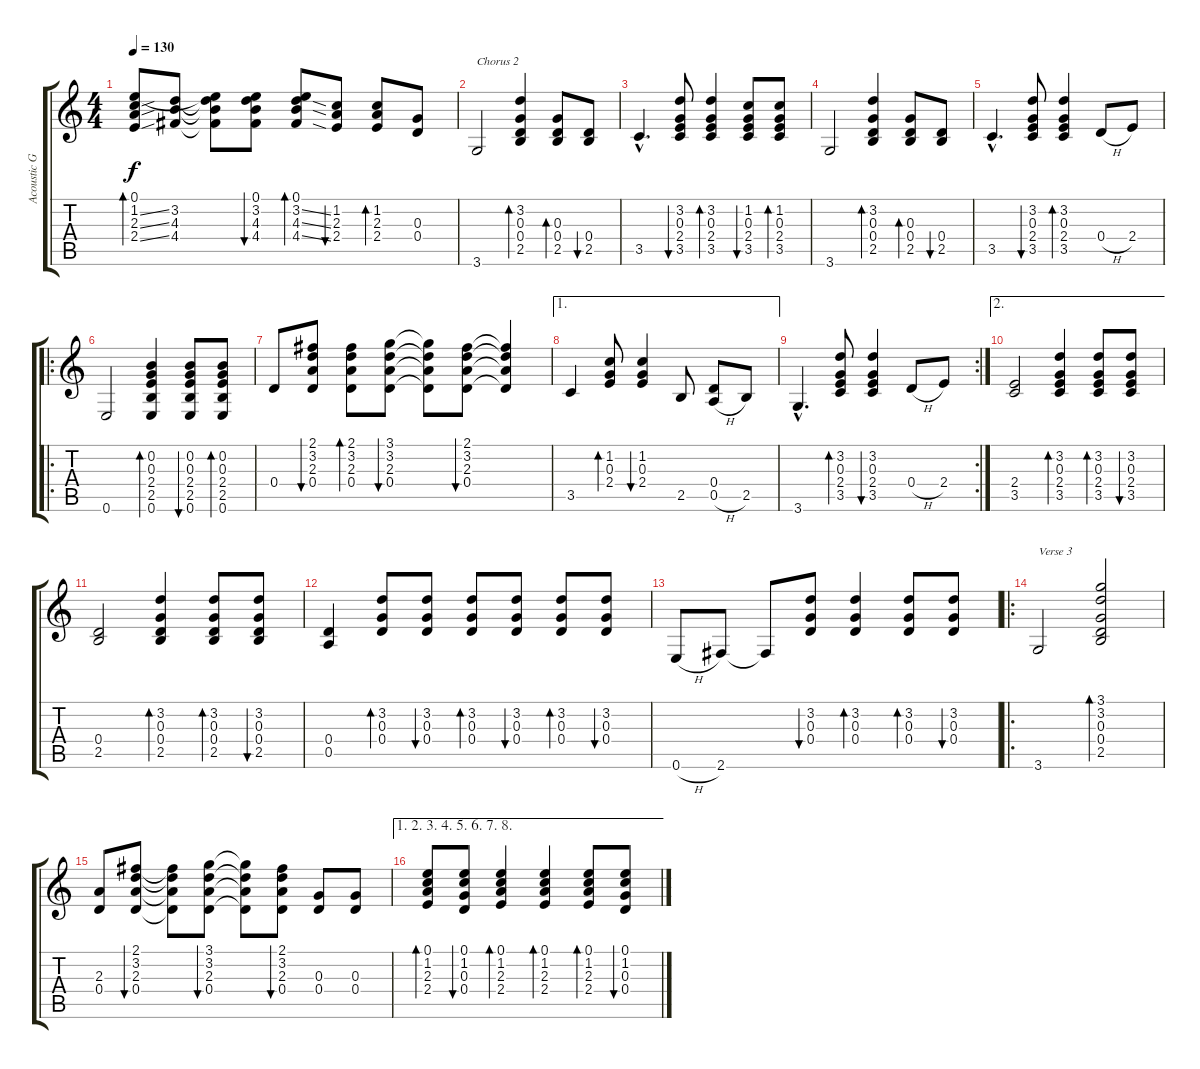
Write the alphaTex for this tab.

\track ("Acoustic Guitar" "Acoustic G") {instrument acousticguitarnylon}
\staff {score tabs}
\tuning (E4 B3 G3 D3 A2 E2) {hide}
\ts (4 4)
\tempo 130
\clef g2
\ks c
(0.1 1.2{ss} 2.3{ss} 2.4{ss}).8{bd 30 dy f} (3.2 4.3 4.4).8 (0.1{t} 3.2{t} 4.3{t} 4.4{t}).8 (0.1 3.2 4.3 4.4).8{bu 30} (0.1 3.2{ss} 4.3{ss} 4.4{ss}).8{bd 30} (1.2 2.3 2.4).8{bu 30} (1.2 2.3 2.4).8{bd 30} (0.3 0.4).8 |
3.6.2{txt "Chorus 2"} (3.2 0.3 0.4 2.5).4{bd 30} (0.3 0.4 2.5).8{bd 30} (0.4 2.5).8{bu 30} |
3.5{hac}.4{d} (3.2 0.3 2.4 3.5).8{bu 30} (3.2 0.3 2.4 3.5).4{bd 30} (1.2 0.3 2.4 3.5).8{bu 30} (1.2 0.3 2.4 3.5).8{bd 30} |
3.6.2 (3.2 0.3 0.4 2.5).4{bd 30} (0.3 0.4 2.5).8{bd 30} (0.4 2.5).8{bu 30} |
3.5{hac}.4{d} (3.2 0.3 2.4 3.5).8{bu 30} (3.2 0.3 2.4 3.5).4{bd 30} 0.4{h}.8 2.4.8 |
\ro
0.6.2 (0.2 0.3 2.4 2.5 0.6).4{bd 30} (0.2 0.3 2.4 2.5 0.6).8{bu 30} (0.2 0.3 2.4 2.5 0.6).8{bd 30} |
0.4.8 (2.1 3.2 2.3 0.4).8{bu 30} (2.1 3.2 2.3 0.4).8{bd 30} (3.1 3.2 2.3 0.4).8{bu 30} (3.1{t} 3.2{t} 2.3{t} 0.4{t}).8 (2.1 3.2 2.3 0.4).8{bu 30} (2.1{t} 3.2{t} 2.3{t} 0.4{t}).4 |
\ae 1
3.5.4 (1.2 0.3 2.4).8{bd 30} (1.2 0.3 2.4).4{bu 30} 2.5.8 (0.4 0.5{h}).8 2.5.8 |
\rc 2
3.6{hac}.4{d} (3.2 0.3 2.4 3.5).8{bd 30} (3.2 0.3 2.4 3.5).4{bu 30} 0.4{h}.8 2.4.8 |
\ae 2
(2.4 3.5).2 (3.2 0.3 2.4 3.5).4{bd 30} (3.2 0.3 2.4 3.5).8{bd 30} (3.2 0.3 2.4 3.5).8{bu 30} |
(0.4 2.5).2 (3.2 0.3 0.4 2.5).4{bd 30} (3.2 0.3 0.4 2.5).8{bd 30} (3.2 0.3 0.4 2.5).8{bu 30} |
(0.4 0.5).4 (3.2 0.3 0.4).8{bd 30} (3.2 0.3 0.4).8{bu 30} (3.2 0.3 0.4).8{bd 30} (3.2 0.3 0.4).8{bu 30} (3.2 0.3 0.4).8{bd 30} (3.2 0.3 0.4).8{bu 30} |
0.6{h}.8 2.6.8 2.6{t}.8 (3.2 0.3 0.4).8{bu 30} (3.2 0.3 0.4).4{bd 30} (3.2 0.3 0.4).8{bd 30} (3.2 0.3 0.4).8{bu 30} |
\ro
3.6.2{txt "Verse 3"} (3.1 3.2 0.3 0.4 2.5).2{bd 30} |
(2.3 0.4).8 (2.1 3.2 2.3 0.4).8{bu 30} (2.1{t} 3.2{t} 2.3{t} 0.4{t}).8 (3.1 3.2 2.3 0.4).8{bu 30} (3.1{t} 3.2{t} 2.3{t} 0.4{t}).8 (2.1 3.2 2.3 0.4).8{bu 30} (0.3 0.4).8 (0.3 0.4).8 |
\ae (1 2 3 4 5 6 7 8)
(0.1 1.2 2.3 2.4).8{bd 30} (0.1 1.2 0.3 0.4).8{bu 30} (0.1 1.2 2.3 2.4).4{bd 30} (0.1 1.2 2.3 2.4).4{bd 30} (0.1 1.2 2.3 2.4).8{bd 30} (0.1 1.2 0.3 0.4).8{bu 30}
